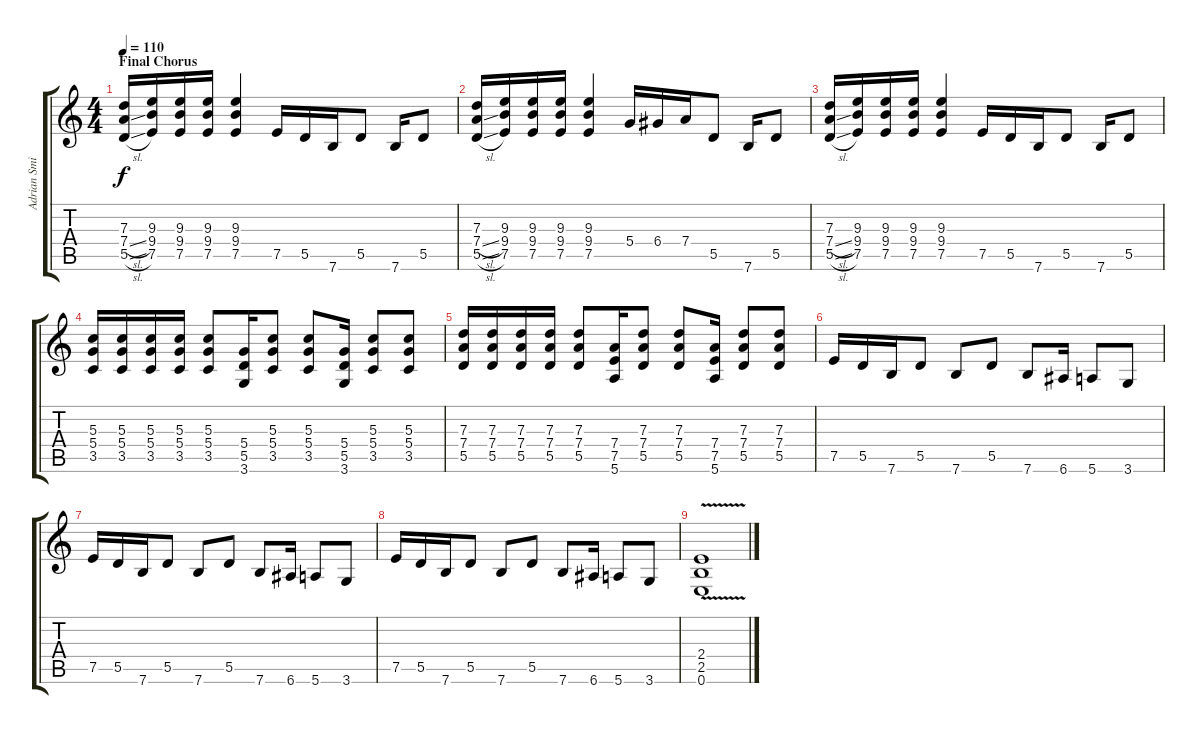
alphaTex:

\track ("Adrian Smith" "Adrian Smi") {instrument distortionguitar}
\staff {score tabs}
\tuning (E4 B3 G3 D3 A2 E2) {hide}
\ts (4 4)
\section ("" "Final Chorus")
\tempo 110
\clef g2
\ks c
(7.3 7.4{sl} 5.5{sl}).16{dy f} (9.3 9.4 7.5).16 (9.3 9.4 7.5).16 (9.3 9.4 7.5).16 (9.3 9.4 7.5).4 7.5.16 5.5.16 7.6.16 5.5.8 7.6.16 5.5.8 |
(7.3 7.4{sl} 5.5{sl}).16 (9.3 9.4 7.5).16 (9.3 9.4 7.5).16 (9.3 9.4 7.5).16 (9.3 9.4 7.5).4 5.4.16 6.4.16 7.4.16 5.5.8 7.6.16 5.5.8 |
(7.3 7.4{sl} 5.5{sl}).16 (9.3 9.4 7.5).16 (9.3 9.4 7.5).16 (9.3 9.4 7.5).16 (9.3 9.4 7.5).4 7.5.16 5.5.16 7.6.16 5.5.8 7.6.16 5.5.8 |
(5.3 5.4 3.5).16 (5.3 5.4 3.5).16 (5.3 5.4 3.5).16 (5.3 5.4 3.5).16 (5.3 5.4 3.5).8 (5.4 5.5 3.6).16 (5.3 5.4 3.5).8 (5.3 5.4 3.5).8 (5.4 5.5 3.6).16 (5.3 5.4 3.5).8 (5.3 5.4 3.5).8 |
(7.3 7.4 5.5).16 (7.3 7.4 5.5).16 (7.3 7.4 5.5).16 (7.3 7.4 5.5).16 (7.3 7.4 5.5).8 (7.4 7.5 5.6).16 (7.3 7.4 5.5).8 (7.3 7.4 5.5).8 (7.4 7.5 5.6).16 (7.3 7.4 5.5).8 (7.3 7.4 5.5).8 |
7.5.16 5.5.16 7.6.16 5.5.8 7.6.8 5.5.8 7.6.8 6.6.16 5.6.8 3.6.8 |
7.5.16 5.5.16 7.6.16 5.5.8 7.6.8 5.5.8 7.6.8 6.6.16 5.6.8 3.6.8 |
7.5.16 5.5.16 7.6.16 5.5.8 7.6.8 5.5.8 7.6.8 6.6.16 5.6.8 3.6.8 |
(2.4{v} 2.5 0.6).1
